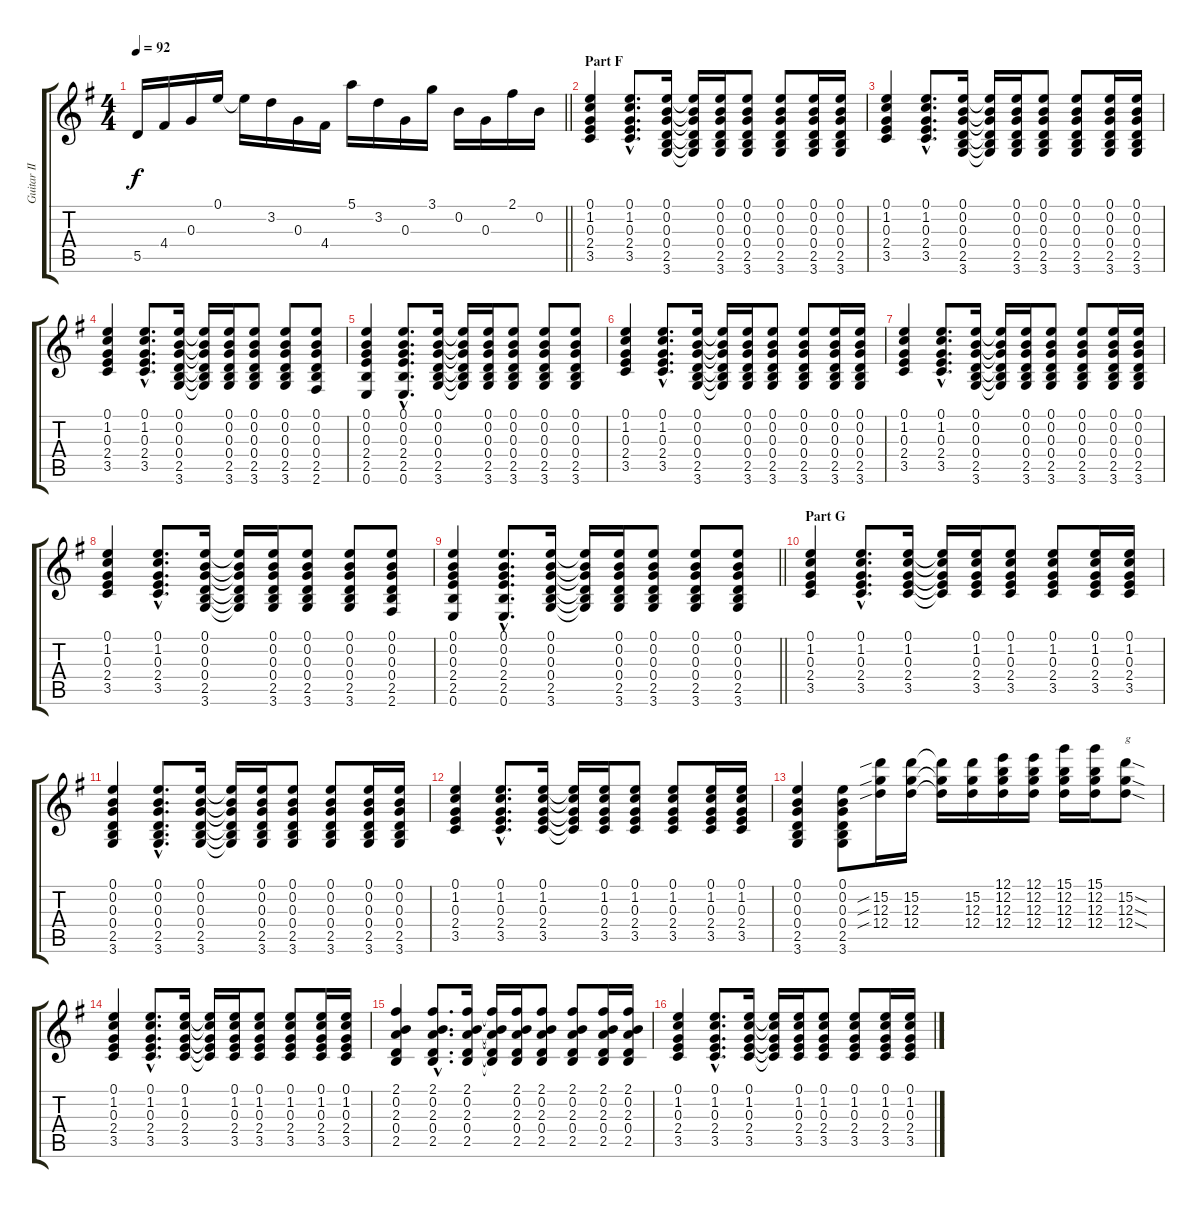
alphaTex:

\track ("Guitar II (Sugizo)" "Guitar II ") {instrument distortionguitar}
\staff {score tabs}
\tuning (E4 B3 G3 D3 A2 E2) {hide}
\ts (4 4)
\tempo 92
\clef g2
\barLineRight lightlight
\ks g
5.5.16{dy f} 4.4.16 0.3.16 0.1.16 0.1{t}.16 3.2.16 0.3.16 4.4.16 5.1.16 3.2.16 0.3.16 3.1.16 0.2.16 0.3.16 2.1.16 0.2.16 |
\section ("" "Part F")
(0.1 1.2 0.3 2.4 3.5).4 (0.1{hac} 1.2{hac} 0.3{hac} 2.4{hac} 3.5{hac}).8{d} (0.1 0.2 0.3 0.4 2.5 3.6).16 (0.1{t} 0.2{t} 0.3{t} 0.4{t} 2.5{t} 3.6{t}).16 (0.1 0.2 0.3 0.4 2.5 3.6).16 (0.1 0.2 0.3 0.4 2.5 3.6).8 (0.1 0.2 0.3 0.4 2.5 3.6).8 (0.1 0.2 0.3 0.4 2.5 3.6).16 (0.1 0.2 0.3 0.4 2.5 3.6).16 |
(0.1 1.2 0.3 2.4 3.5).4 (0.1{hac} 1.2{hac} 0.3{hac} 2.4{hac} 3.5{hac}).8{d} (0.1 0.2 0.3 0.4 2.5 3.6).16 (0.1{t} 0.2{t} 0.3{t} 0.4{t} 2.5{t} 3.6{t}).16 (0.1 0.2 0.3 0.4 2.5 3.6).16 (0.1 0.2 0.3 0.4 2.5 3.6).8 (0.1 0.2 0.3 0.4 2.5 3.6).8 (0.1 0.2 0.3 0.4 2.5 3.6).16 (0.1 0.2 0.3 0.4 2.5 3.6).16 |
(0.1 1.2 0.3 2.4 3.5).4 (0.1{hac} 1.2{hac} 0.3{hac} 2.4{hac} 3.5{hac}).8{d} (0.1 0.2 0.3 0.4 2.5 3.6).16 (0.1{t} 0.2{t} 0.3{t} 0.4{t} 2.5{t} 3.6{t}).16 (0.1 0.2 0.3 0.4 2.5 3.6).16 (0.1 0.2 0.3 0.4 2.5 3.6).8 (0.1 0.2 0.3 0.4 2.5 3.6).8 (0.1 0.2 0.3 0.4 2.5 2.6).8 |
(0.1 0.2 0.3 2.4 2.5 0.6).4 (0.1{hac} 0.2{hac} 0.3{hac} 2.4{hac} 2.5{hac} 0.6{hac}).8{d} (0.1 0.2 0.3 0.4 2.5 3.6).16 (0.1{t} 0.2{t} 0.3{t} 0.4{t} 2.5{t} 3.6{t}).16 (0.1 0.2 0.3 0.4 2.5 3.6).16 (0.1 0.2 0.3 0.4 2.5 3.6).8 (0.1 0.2 0.3 0.4 2.5 3.6).8 (0.1 0.2 0.3 0.4 2.5 3.6).8 |
(0.1 1.2 0.3 2.4 3.5).4 (0.1{hac} 1.2{hac} 0.3{hac} 2.4{hac} 3.5{hac}).8{d} (0.1 0.2 0.3 0.4 2.5 3.6).16 (0.1{t} 0.2{t} 0.3{t} 0.4{t} 2.5{t} 3.6{t}).16 (0.1 0.2 0.3 0.4 2.5 3.6).16 (0.1 0.2 0.3 0.4 2.5 3.6).8 (0.1 0.2 0.3 0.4 2.5 3.6).8 (0.1 0.2 0.3 0.4 2.5 3.6).16 (0.1 0.2 0.3 0.4 2.5 3.6).16 |
(0.1 1.2 0.3 2.4 3.5).4 (0.1{hac} 1.2{hac} 0.3{hac} 2.4{hac} 3.5{hac}).8{d} (0.1 0.2 0.3 0.4 2.5 3.6).16 (0.1{t} 0.2{t} 0.3{t} 0.4{t} 2.5{t} 3.6{t}).16 (0.1 0.2 0.3 0.4 2.5 3.6).16 (0.1 0.2 0.3 0.4 2.5 3.6).8 (0.1 0.2 0.3 0.4 2.5 3.6).8 (0.1 0.2 0.3 0.4 2.5 3.6).16 (0.1 0.2 0.3 0.4 2.5 3.6).16 |
(0.1 1.2 0.3 2.4 3.5).4 (0.1{hac} 1.2{hac} 0.3{hac} 2.4{hac} 3.5{hac}).8{d} (0.1 0.2 0.3 0.4 2.5 3.6).16 (0.1{t} 0.2{t} 0.3{t} 0.4{t} 2.5{t} 3.6{t}).16 (0.1 0.2 0.3 0.4 2.5 3.6).16 (0.1 0.2 0.3 0.4 2.5 3.6).8 (0.1 0.2 0.3 0.4 2.5 3.6).8 (0.1 0.2 0.3 0.4 2.5 2.6).8 |
\barLineRight lightlight
(0.1 0.2 0.3 2.4 2.5 0.6).4 (0.1{hac} 0.2{hac} 0.3{hac} 2.4{hac} 2.5{hac} 0.6{hac}).8{d} (0.1 0.2 0.3 0.4 2.5 3.6).16 (0.1{t} 0.2{t} 0.3{t} 0.4{t} 2.5{t} 3.6{t}).16 (0.1 0.2 0.3 0.4 2.5 3.6).16 (0.1 0.2 0.3 0.4 2.5 3.6).8 (0.1 0.2 0.3 0.4 2.5 3.6).8 (0.1 0.2 0.3 0.4 2.5 3.6).8 |
\section ("" "Part G")
(0.1 1.2 0.3 2.4 3.5).4 (0.1{hac} 1.2{hac} 0.3{hac} 2.4{hac} 3.5{hac}).8{d} (0.1 1.2 0.3 2.4 3.5).16 (0.1{t} 1.2{t} 0.3{t} 2.4{t} 3.5{t}).16 (0.1 1.2 0.3 2.4 3.5).16 (0.1 1.2 0.3 2.4 3.5).8 (0.1 1.2 0.3 2.4 3.5).8 (0.1 1.2 0.3 2.4 3.5).16 (0.1 1.2 0.3 2.4 3.5).16 |
(0.1 0.2 0.3 0.4 2.5 3.6).4 (0.1{hac} 0.2{hac} 0.3{hac} 0.4{hac} 2.5{hac} 3.6{hac}).8{d} (0.1 0.2 0.3 0.4 2.5 3.6).16 (0.1{t} 0.2{t} 0.3{t} 0.4{t} 2.5{t} 3.6{t}).16 (0.1 0.2 0.3 0.4 2.5 3.6).16 (0.1 0.2 0.3 0.4 2.5 3.6).8 (0.1 0.2 0.3 0.4 2.5 3.6).8 (0.1 0.2 0.3 0.4 2.5 3.6).16 (0.1 0.2 0.3 0.4 2.5 3.6).16 |
(0.1 1.2 0.3 2.4 3.5).4 (0.1{hac} 1.2{hac} 0.3{hac} 2.4{hac} 3.5{hac}).8{d} (0.1 1.2 0.3 2.4 3.5).16 (0.1{t} 1.2{t} 0.3{t} 2.4{t} 3.5{t}).16 (0.1 1.2 0.3 2.4 3.5).16 (0.1 1.2 0.3 2.4 3.5).8 (0.1 1.2 0.3 2.4 3.5).8 (0.1 1.2 0.3 2.4 3.5).16 (0.1 1.2 0.3 2.4 3.5).16 |
(0.1 0.2 0.3 0.4 2.5 3.6).4 (0.1 0.2 0.3 0.4 2.5 3.6).8 (15.2{sib} 12.3{sib} 12.4{sib}).16 (15.2 12.3 12.4).16 (15.2{t} 12.3{t} 12.4{t}).16 (15.2 12.3 12.4).16 (12.1 12.2 12.3 12.4).16 (12.1 12.2 12.3 12.4).16 (15.1 12.2 12.3 12.4).16 (15.1 12.2 12.3 12.4).16 (15.2{sod} 12.3{sod} 12.4{sod}).8{txt "g"} |
(0.1 1.2 0.3 2.4 3.5).4 (0.1{hac} 1.2{hac} 0.3{hac} 2.4{hac} 3.5{hac}).8{d} (0.1 1.2 0.3 2.4 3.5).16 (0.1{t} 1.2{t} 0.3{t} 2.4{t} 3.5{t}).16 (0.1 1.2 0.3 2.4 3.5).16 (0.1 1.2 0.3 2.4 3.5).8 (0.1 1.2 0.3 2.4 3.5).8 (0.1 1.2 0.3 2.4 3.5).16 (0.1 1.2 0.3 2.4 3.5).16 |
(2.1 0.2 2.3 0.4 2.5).4 (2.1{hac} 0.2{hac} 2.3{hac} 0.4{hac} 2.5{hac}).8{d} (2.1 0.2 2.3 0.4 2.5).16 (2.1{t} 0.2{t} 2.3{t} 0.4{t} 2.5{t}).16 (2.1 0.2 2.3 0.4 2.5).16 (2.1 0.2 2.3 0.4 2.5).8 (2.1 0.2 2.3 0.4 2.5).8 (2.1 0.2 2.3 0.4 2.5).16 (2.1 0.2 2.3 0.4 2.5).16 |
(0.1 1.2 0.3 2.4 3.5).4 (0.1{hac} 1.2{hac} 0.3{hac} 2.4{hac} 3.5{hac}).8{d} (0.1 1.2 0.3 2.4 3.5).16 (0.1{t} 1.2{t} 0.3{t} 2.4{t} 3.5{t}).16 (0.1 1.2 0.3 2.4 3.5).16 (0.1 1.2 0.3 2.4 3.5).8 (0.1 1.2 0.3 2.4 3.5).8 (0.1 1.2 0.3 2.4 3.5).16 (0.1 1.2 0.3 2.4 3.5).16
